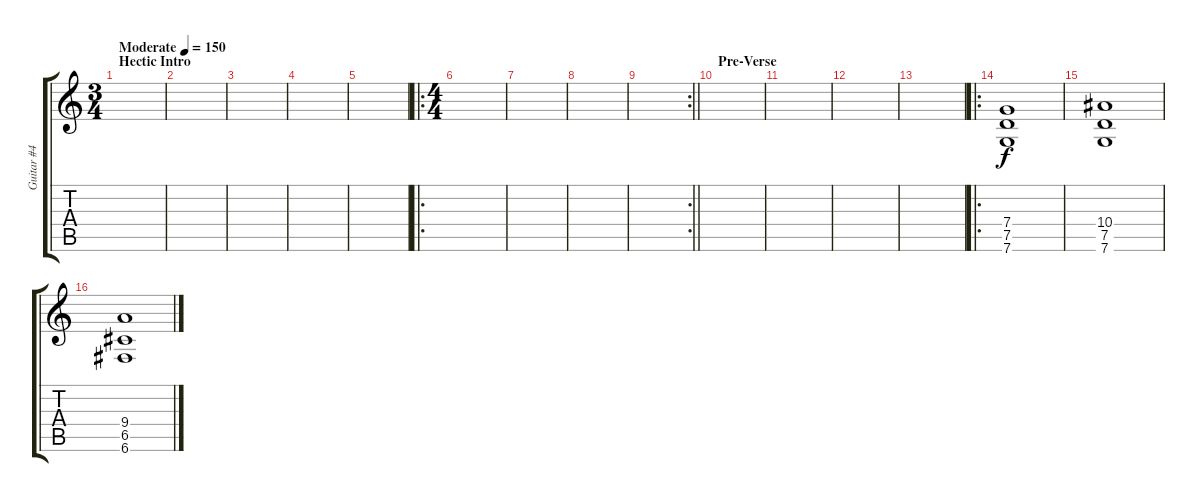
\track ("Guitar #4" "Guitar #4") {instrument distortionguitar}
\staff {score tabs}
\tuning (D4 A3 F3 C3 G2 C2) {hide}
\ts (3 4)
\section ("" "Hectic Intro")
\tempo (150 "Moderate")
\clef g2
\ks c
|
|
|
|
|
\ro
\ts (4 4)
|
|
|
\rc 2
\barLineRight lightlight
|
\section ("" "Pre-Verse")
|
|
|
|
\ro
(7.4 7.5 7.6).1 |
(10.4 7.5 7.6).1 |
(9.4 6.5 6.6).1
